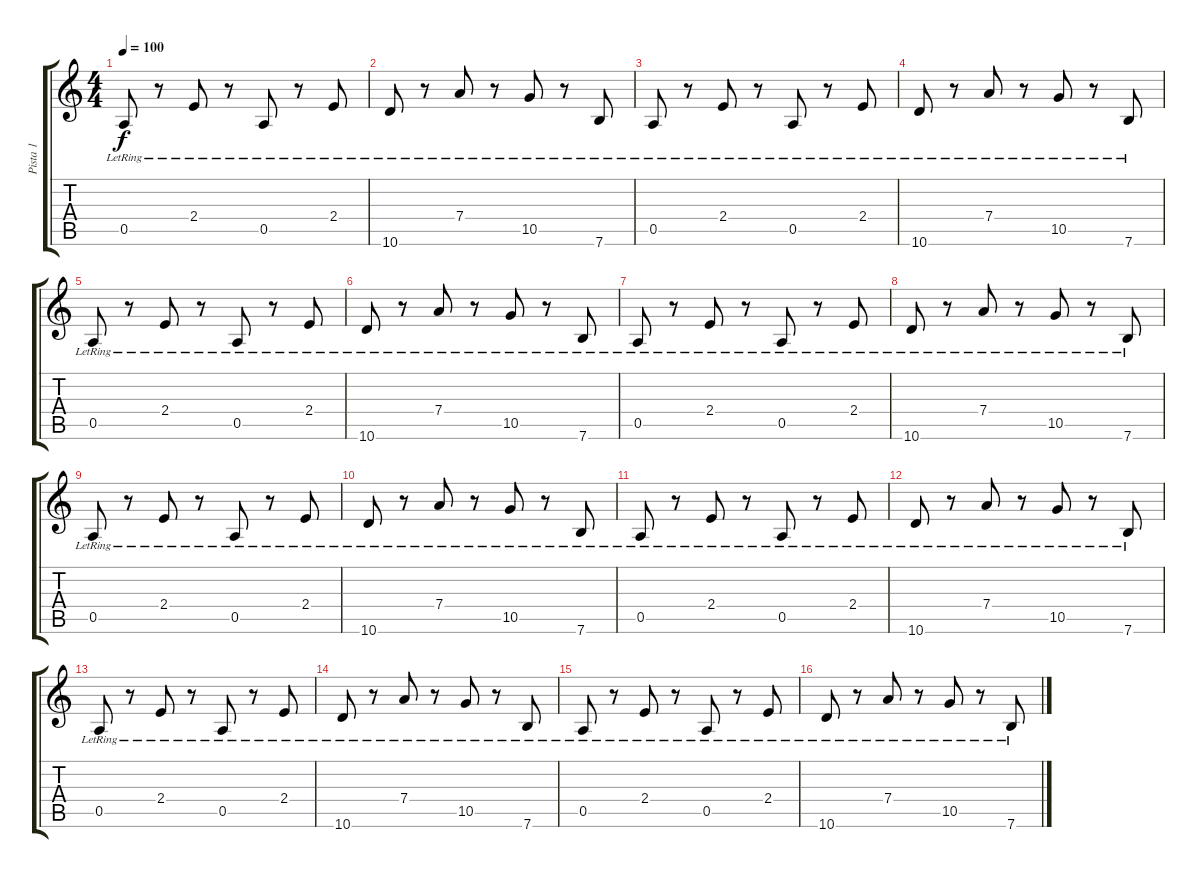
\track ("Pista 1" "Pista 1") {instrument slapbass1}
\staff {score tabs}
\tuning (E4 B3 G3 D3 A2 E2) {hide}
\ts (4 4)
\tempo 100
\clef g2
\ks c
0.5{lr}.8{dy f} r.8{beam merge} 2.4{lr}.8 r.8{beam merge} 0.5{lr}.8 r.8{beam merge} 2.4{lr}.8 |
10.6{lr}.8 r.8 7.4{lr}.8 r.8 10.5{lr}.8 r.8 7.6{lr}.8 |
0.5{lr}.8 r.8{beam merge} 2.4{lr}.8 r.8{beam merge} 0.5{lr}.8 r.8{beam merge} 2.4{lr}.8 |
10.6{lr}.8 r.8 7.4{lr}.8 r.8 10.5{lr}.8 r.8 7.6{lr}.8 |
0.5{lr}.8 r.8{beam merge} 2.4{lr}.8 r.8{beam merge} 0.5{lr}.8 r.8{beam merge} 2.4{lr}.8 |
10.6{lr}.8 r.8 7.4{lr}.8 r.8 10.5{lr}.8 r.8 7.6{lr}.8 |
0.5{lr}.8 r.8{beam merge} 2.4{lr}.8 r.8{beam merge} 0.5{lr}.8 r.8{beam merge} 2.4{lr}.8 |
10.6{lr}.8 r.8 7.4{lr}.8 r.8 10.5{lr}.8 r.8 7.6{lr}.8 |
0.5{lr}.8 r.8{beam merge} 2.4{lr}.8 r.8{beam merge} 0.5{lr}.8 r.8{beam merge} 2.4{lr}.8 |
10.6{lr}.8 r.8 7.4{lr}.8 r.8 10.5{lr}.8 r.8 7.6{lr}.8 |
0.5{lr}.8 r.8{beam merge} 2.4{lr}.8 r.8{beam merge} 0.5{lr}.8 r.8{beam merge} 2.4{lr}.8 |
10.6{lr}.8 r.8 7.4{lr}.8 r.8 10.5{lr}.8 r.8 7.6{lr}.8 |
0.5{lr}.8 r.8{beam merge} 2.4{lr}.8 r.8{beam merge} 0.5{lr}.8 r.8{beam merge} 2.4{lr}.8 |
10.6{lr}.8 r.8 7.4{lr}.8 r.8 10.5{lr}.8 r.8 7.6{lr}.8 |
0.5{lr}.8 r.8{beam merge} 2.4{lr}.8 r.8{beam merge} 0.5{lr}.8 r.8{beam merge} 2.4{lr}.8 |
10.6{lr}.8 r.8 7.4{lr}.8 r.8 10.5{lr}.8 r.8 7.6{lr}.8
